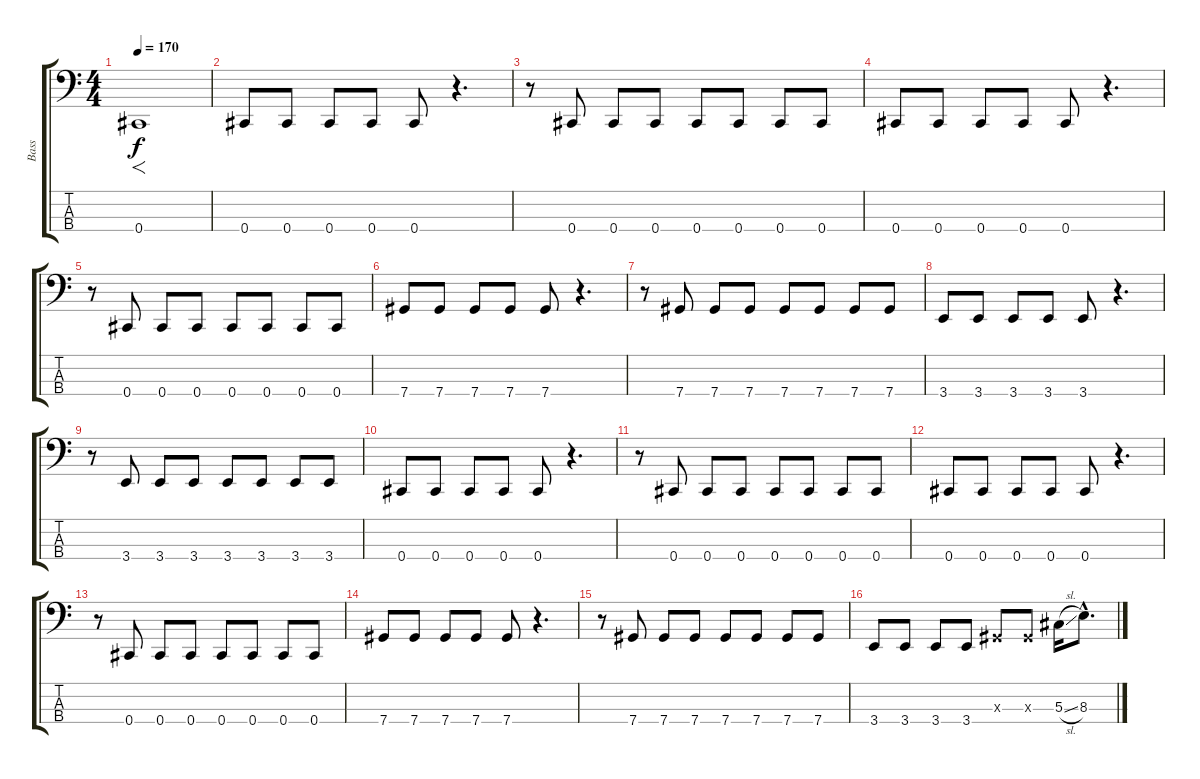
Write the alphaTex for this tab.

\track ("Bass" "Bass") {instrument electricbassfinger}
\staff {score tabs}
\tuning (Gb2 Db2 Ab1 Db1) {hide}
\ts (4 4)
\tempo 170
\clef f4
\ks c
0.4.1{f dy f instrument electricbassfinger} |
0.4.8 0.4.8 0.4.8 0.4.8 0.4.8 r.4{d} |
r.8 0.4.8 0.4.8 0.4.8 0.4.8 0.4.8 0.4.8 0.4.8 |
0.4.8 0.4.8 0.4.8 0.4.8 0.4.8 r.4{d} |
r.8 0.4.8 0.4.8 0.4.8 0.4.8 0.4.8 0.4.8 0.4.8 |
7.4.8 7.4.8 7.4.8 7.4.8 7.4.8 r.4{d} |
r.8 7.4.8 7.4.8 7.4.8 7.4.8 7.4.8 7.4.8 7.4.8 |
3.4.8 3.4.8 3.4.8 3.4.8 3.4.8 r.4{d} |
r.8 3.4.8 3.4.8 3.4.8 3.4.8 3.4.8 3.4.8 3.4.8 |
0.4.8 0.4.8 0.4.8 0.4.8 0.4.8 r.4{d} |
r.8 0.4.8 0.4.8 0.4.8 0.4.8 0.4.8 0.4.8 0.4.8 |
0.4.8 0.4.8 0.4.8 0.4.8 0.4.8 r.4{d} |
r.8 0.4.8 0.4.8 0.4.8 0.4.8 0.4.8 0.4.8 0.4.8 |
7.4.8 7.4.8 7.4.8 7.4.8 7.4.8 r.4{d} |
r.8 7.4.8 7.4.8 7.4.8 7.4.8 7.4.8 7.4.8 7.4.8 |
3.4.8 3.4.8 3.4.8 3.4.8 0.3{x}.8 0.3{x}.8 5.3{sl}.16 8.3{hac}.8{d}
